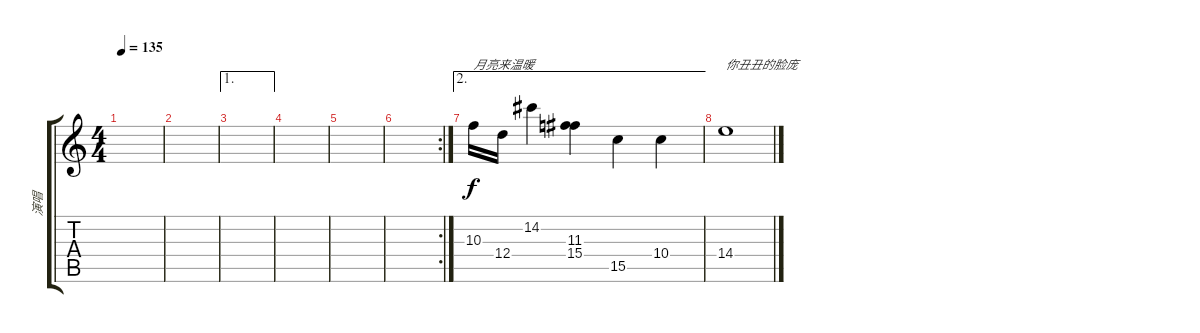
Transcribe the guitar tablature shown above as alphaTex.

\track ("演唱" "演唱") {instrument acousticguitarnylon}
\staff {score tabs}
\tuning (E4 B3 G3 D3 A2 E2) {hide}
\ts (4 4)
\tempo 135
\clef g2
\ks c
|
|
\ae 1
|
|
|
\rc 2
|
\ae 2
10.3.16{txt "月亮来温暖"} 12.4.16 14.2.4 (11.3 15.4).4 15.5.4 10.4.4 |
14.4.1{txt "你丑丑的脸庞"}
